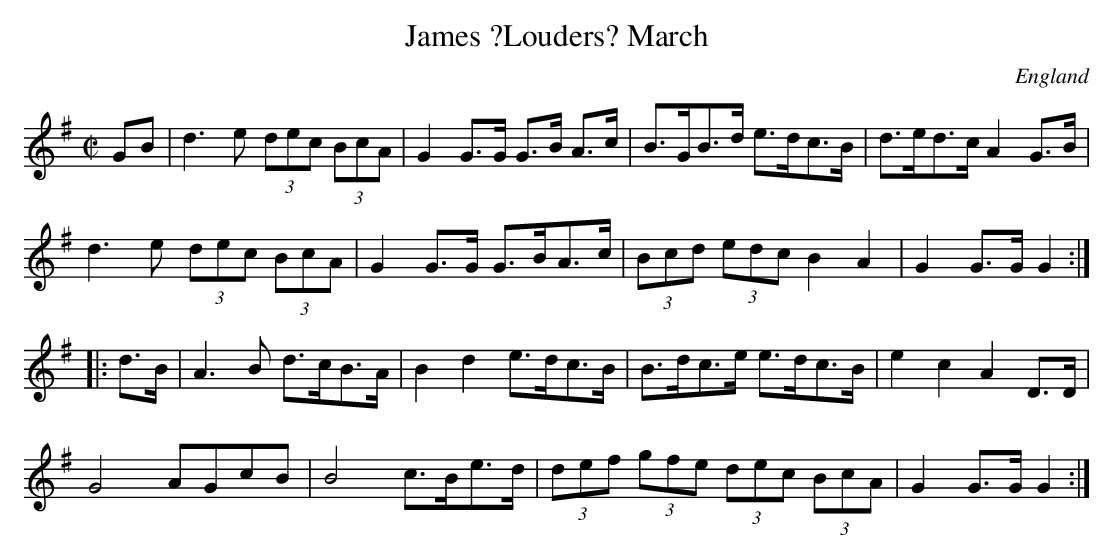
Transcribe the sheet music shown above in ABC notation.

X:1
T:James ?Louders? March
M:C|
O:England
K:G
GB |\
d3e (3dec (3BcA  | G2G>G G>B A>c |\
B>GB>d e>dc>B    | d>ed>c A2G>B  |
d3e (3dec (3BcA  | G2 G>G G>BA>c |\
(3Bcd (3edc B2A2 | G2G>GG2       ::
d>B |\
A3B    d>cB>A | B2d2 e>dc>B |\
B>dc>e e>dc>B | e2c2 A2D>D  |
G4     AGcB   | B4   c>Be>d |\
(3def (3gfe (3dec (3BcA | G2G>GG2 :|
